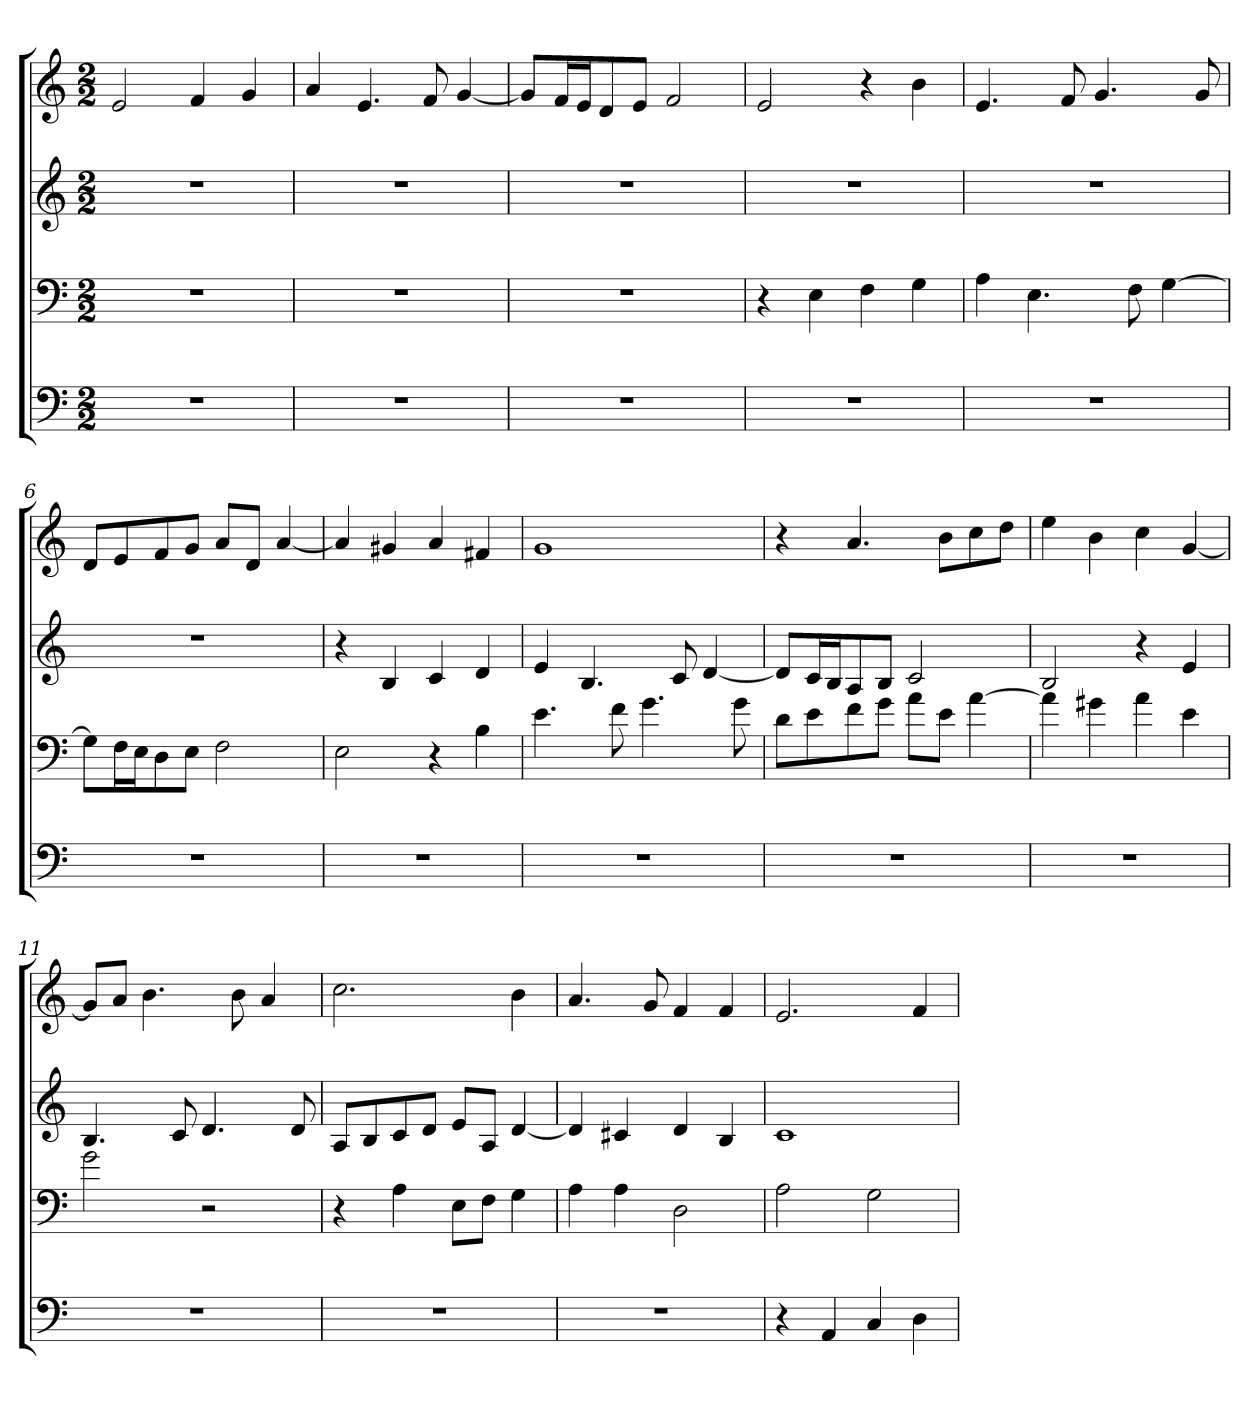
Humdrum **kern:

**kern	**kern	**kern	**kern
*part4	*part3	*part2	*part1
*staff4	*staff3	*staff2	*staff1
*clefF4	*clefF4	*clefG2	*clefG2
*k[]	*k[]	*k[]	*k[]
*E:phr	*E:phr	*E:phr	*E:phr
*M2/2	*M2/2	*M2/2	*M2/2
*MM120	*MM120	*MM120	*MM120
=1	=1	=1	=1
1r	1r	1r	2e
.	.	.	4f
.	.	.	4g
=2	=2	=2	=2
1r	1r	1r	4a
.	.	.	4.e
.	.	.	8f
.	.	.	[4g
=3	=3	=3	=3
1r	1r	1r	8g/L]
.	.	.	16f/L
.	.	.	16e/J
.	.	.	8d/
.	.	.	8e/J
.	.	.	2f
=4	=4	=4	=4
1r	4r	1r	2e
.	4E	.	.
.	4F	.	4r
.	4G	.	4b
=5	=5	=5	=5
1r	4A	1r	4.e
.	4.E	.	.
.	.	.	8f
.	.	.	4.g
.	8F	.	.
.	[4G	.	.
.	.	.	8g
=6	=6	=6	=6
1r	8G\L]	1r	8d/L
.	16F\L	.	8e/
.	16E\J	.	.
.	8D\	.	8f/
.	8E\J	.	8g/J
.	2F	.	8a/L
.	.	.	8d/J
.	.	.	[4a
=7	=7	=7	=7
1r	2E	4r	4a]
.	.	4B	4g#X
.	4r	4c	4a
.	4B	4d	4f#X
=8	=8	=8	=8
1r	4.e	4e	1g
.	.	4.B	.
.	8f	.	.
.	4.g	.	.
.	.	8c	.
.	.	[4d	.
.	8g	.	.
=9	=9	=9	=9
1r	8d\L	8d/L]	4r
.	8e\	16c/L	.
.	.	16B/J	.
.	8f\	8A/	4.a
.	8g\J	8B/J	.
.	8a\L	2c	.
.	8e\J	.	8b\L
.	[4a	.	8cc\
.	.	.	8dd\J
=10	=10	=10	=10
1r	4a]	2B	4ee
.	4g#X	.	4b
.	4a	4r	4cc
.	4e	4e	[4g
=11	=11	=11	=11
1r	2g	4.B	8g/L]
.	.	.	8a/J
.	.	.	4.b
.	.	8c	.
.	2r	4.d	.
.	.	.	8b
.	.	.	4a
.	.	8d	.
=12	=12	=12	=12
1r	4r	8A/L	2.cc
.	.	8B/	.
.	4A	8c/	.
.	.	8d/J	.
.	8E\L	8e/L	.
.	8F\J	8A/J	.
.	4G	[4d	4b
=13	=13	=13	=13
1r	4A	4d]	4.a
.	4A	4c#X	.
.	.	.	8g
.	2D	4d	4f
.	.	4B	4f
=14	=14	=14	=14
4r	2A	1c	2.e
4AA	.	.	.
4C	2G	.	.
4D	.	.	4f
=	=	=	=
*-	*-	*-	*-
